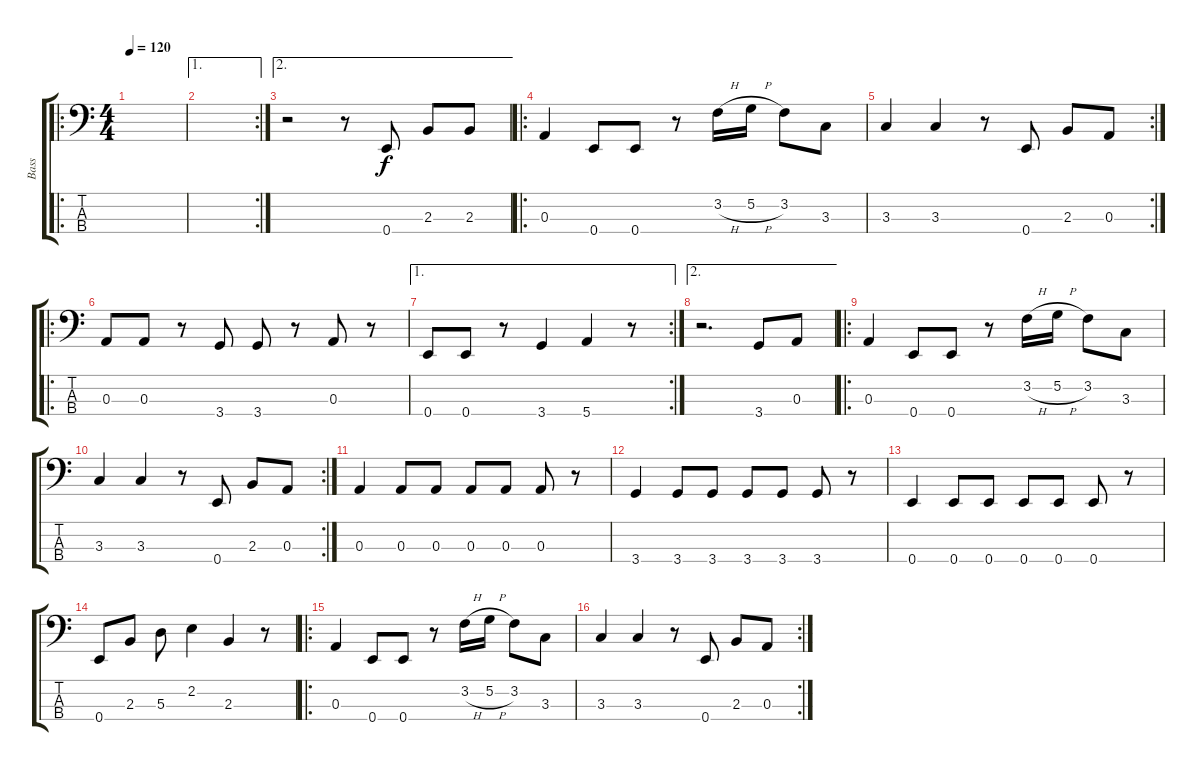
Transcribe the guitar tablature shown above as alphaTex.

\track ("Bass" "Bass") {instrument electricbassfinger}
\staff {score tabs}
\tuning (G2 D2 A1 E1) {hide}
\ro
\ts (4 4)
\tempo 120
\clef f4
\ks c
|
\ae 1
\rc 2
|
\ae 2
r.2 r.8 0.4.8 2.3.8 2.3.8 |
\ro
0.3.4 0.4.8 0.4.8 r.8 3.2{h}.16 5.2{h}.16 3.2.8 3.3.8 |
\rc 2
3.3.4 3.3.4 r.8 0.4.8 2.3.8 0.3.8 |
\ro
0.3.8 0.3.8 r.8 3.4.8 3.4.8 r.8 0.3.8 r.8 |
\ae 1
\rc 2
0.4.8 0.4.8 r.8 3.4.4 5.4.4 r.8 |
\ae 2
r.2{d} 3.4.8 0.3.8 |
\ro
0.3.4 0.4.8 0.4.8 r.8 3.2{h}.16 5.2{h}.16 3.2.8 3.3.8 |
\rc 2
3.3.4 3.3.4 r.8 0.4.8 2.3.8 0.3.8 |
0.3.4 0.3.8 0.3.8 0.3.8 0.3.8 0.3.8 r.8 |
3.4.4 3.4.8 3.4.8 3.4.8 3.4.8 3.4.8 r.8 |
0.4.4 0.4.8 0.4.8 0.4.8 0.4.8 0.4.8 r.8 |
0.4.8 2.3.8 5.3.8 2.2.4 2.3.4 r.8 |
\ro
0.3.4 0.4.8 0.4.8 r.8 3.2{h}.16 5.2{h}.16 3.2.8 3.3.8 |
\rc 2
3.3.4 3.3.4 r.8 0.4.8 2.3.8 0.3.8
